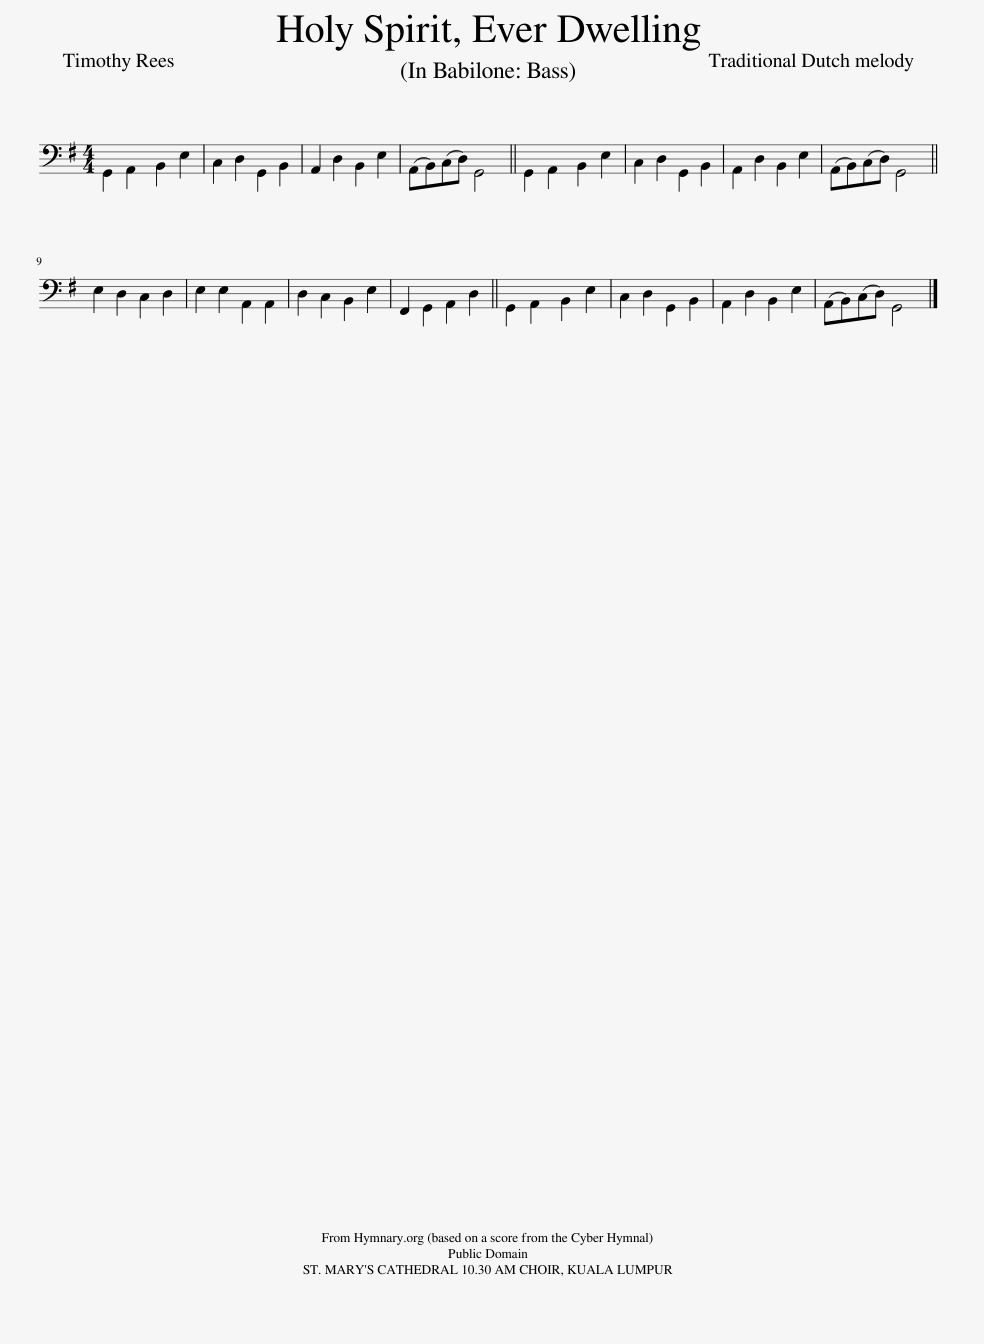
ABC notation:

X:1
%%score ( 1 2 )
L:1/8
M:4/4
I:linebreak $
K:G
V:1 bass
V:2 bass
V:1
 G,,2 x x B,,2 E,2 | C,2 D,2 G,,2 B,,2 | A,,2 D,2 B,,2 E,2 | (A,,B,,)(C,D,) G,,4 || G,,2 x x B,,2 E,2 | %5
 C,2 D,2 G,,2 B,,2 | A,,2 D,2 B,,2 E,2 | (A,,B,,)(C,D,) G,,4 ||$ E,2 D,2 C,2 D,2 | E,2 E,2 A,,2 A,,2 | %10
 D,2 C,2 B,,2 E,2 | F,,2 G,,2 A,,2 D,2 || G,,2 x x B,,2 E,2 | C,2 D,2 G,,2 B,,2 | A,,2 D,2 B,,2 E,2 | %15
 (A,,B,,)(C,D,) G,,4 |] %16
V:2
 x2 A,,2 x4 | x8 | x8 | x8 || x2 A,,2 x4 | %5
 x8 | x8 | x8 ||$ x8 | x8 | %10
 x8 | x8 || x2 A,,2 x4 | x8 | x8 | %15
 x8 |] %16
